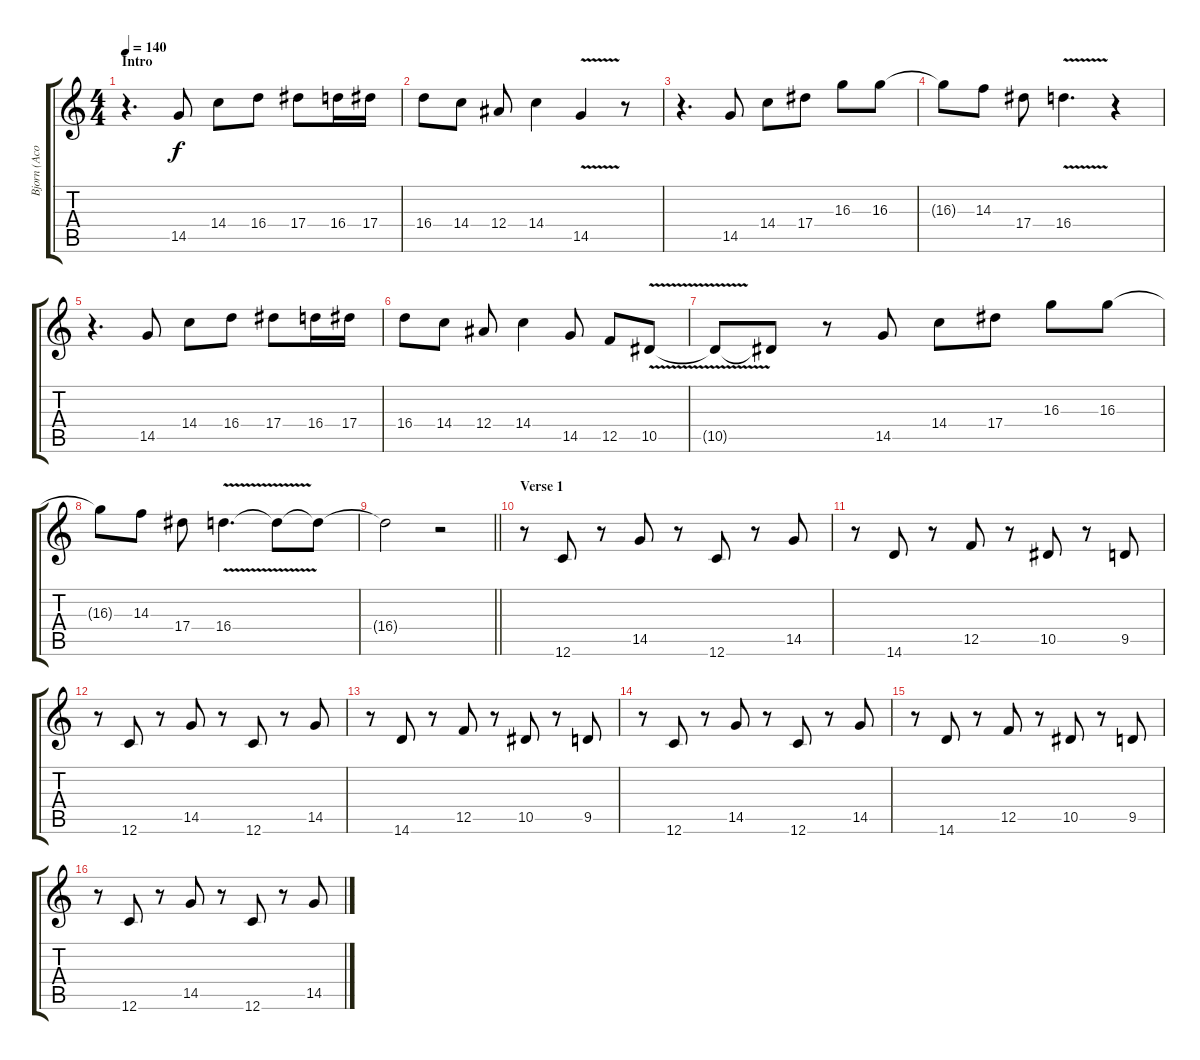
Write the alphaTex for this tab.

\track ("Bjorn (Acoustic)" "Bjorn (Aco") {instrument acousticguitarsteel}
\staff {score tabs}
\tuning (C4 G3 Eb3 Bb2 F2 C2) {hide}
\ts (4 4)
\section ("" "Intro")
\tempo 140
\clef g2
\ks c
r.4{d dy f volume 11 balance 12 instrument acousticguitarsteel} 14.5.8 14.4.8 16.4.8 17.4.8 16.4.16 17.4.16 |
16.4.8 14.4.8 12.4.8 14.4.4 14.5{v}.4 r.8 |
r.4{d} 14.5.8 14.4.8 17.4.8 16.3.8 16.3.8 |
16.3{t}.8 14.3.8 17.4.8 16.4{v}.4{d} r.4 |
r.4{d} 14.5.8 14.4.8 16.4.8 17.4.8 16.4.16 17.4.16 |
16.4.8 14.4.8 12.4.8 14.4.4 14.5.8 12.5.8 10.5{v}.8 |
10.5{t}.8 10.5{t}.8 r.8 14.5.8 14.4.8 17.4.8 16.3.8 16.3.8 |
16.3{t}.8 14.3.8 17.4.8 16.4{v}.4{d} 16.4{t}.8 16.4{t}.8 |
\barLineRight lightlight
16.4{t}.2 r.2 |
\section ("" "Verse 1")
r.8{volume 9 balance 12 instrument electricguitarmuted} 12.6.8 r.8 14.5.8 r.8 12.6.8 r.8 14.5.8 |
r.8 14.6.8 r.8 12.5.8 r.8 10.5.8 r.8 9.5.8 |
r.8 12.6.8 r.8 14.5.8 r.8 12.6.8 r.8 14.5.8 |
r.8 14.6.8 r.8 12.5.8 r.8 10.5.8 r.8 9.5.8 |
r.8 12.6.8 r.8 14.5.8 r.8 12.6.8 r.8 14.5.8 |
r.8 14.6.8 r.8 12.5.8 r.8 10.5.8 r.8 9.5.8 |
r.8 12.6.8 r.8 14.5.8 r.8 12.6.8 r.8 14.5.8
